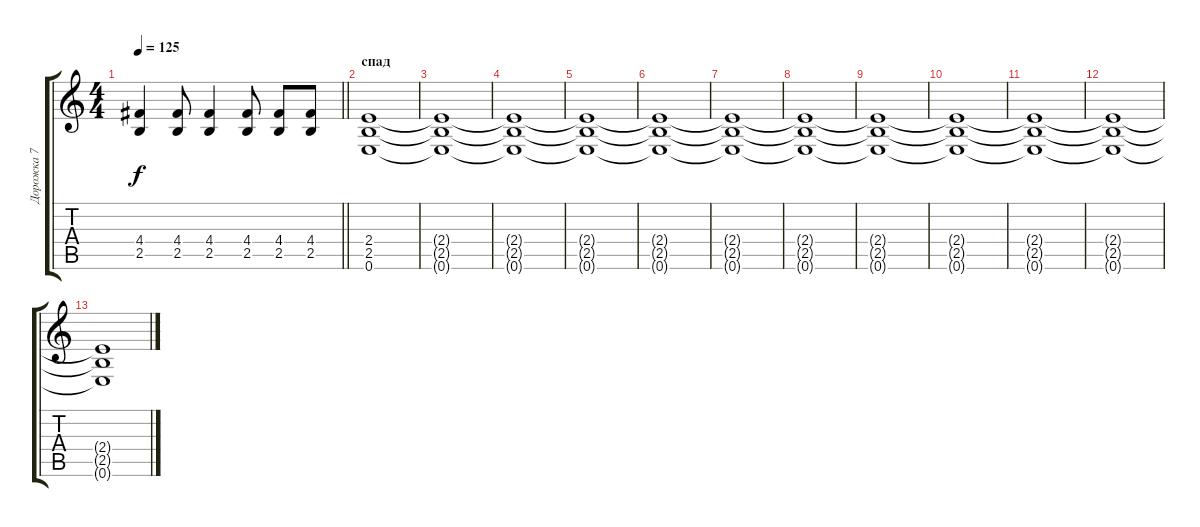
\track ("Дорожка 7" "Дорожка 7") {instrument distortionguitar}
\staff {score tabs}
\tuning (E4 B3 G3 D3 A2 E2) {hide}
\ts (4 4)
\tempo 125
\clef g2
\barLineRight lightlight
\ks c
(4.4 2.5).4{dy f} (4.4 2.5).8 (4.4 2.5).4 (4.4 2.5).8 (4.4 2.5).8 (4.4 2.5).8 |
\section ("" "спад")
(2.4 2.5 0.6).1 |
(2.4{t} 2.5{t} 0.6{t}).1 |
(2.4{t} 2.5{t} 0.6{t}).1 |
(2.4{t} 2.5{t} 0.6{t}).1 |
(2.4{t} 2.5{t} 0.6{t}).1 |
(2.4{t} 2.5{t} 0.6{t}).1 |
(2.4{t} 2.5{t} 0.6{t}).1 |
(2.4{t} 2.5{t} 0.6{t}).1 |
(2.4{t} 2.5{t} 0.6{t}).1 |
(2.4{t} 2.5{t} 0.6{t}).1 |
(2.4{t} 2.5{t} 0.6{t}).1 |
(2.4{t} 2.5{t} 0.6{t}).1
